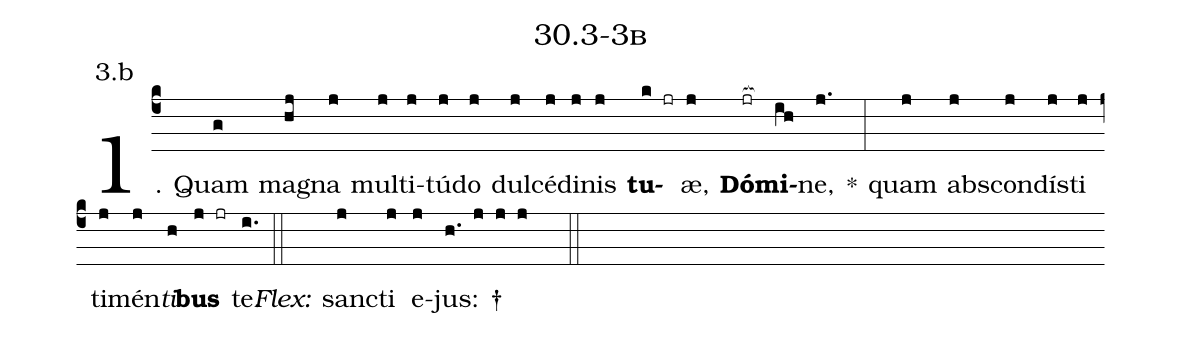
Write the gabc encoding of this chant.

name: 30.3-3b;
annotation: 3.b;
%%
(c4)1. Quam(g) ma(hj)gna(j) mul(j)ti(j)tú(j)do(j) dul(j)cé(j)di(j)nis(j) <b>tu</b>(k jr)æ,(j) <b>Dó</b>(jr[ocb:1{])<b>mi</b>(ih[ocb:0}])ne,(j.) *(:) quam(j) abs(j)con(j)dís(j)ti(j) ti(j)mén(j)<i>ti</i>(h)<b>bus</b>(j jr) te.(i.) (::)
<i>Flex:</i>()  sanc(j)ti(j) e(j)jus: †(h. j j j  ::)
